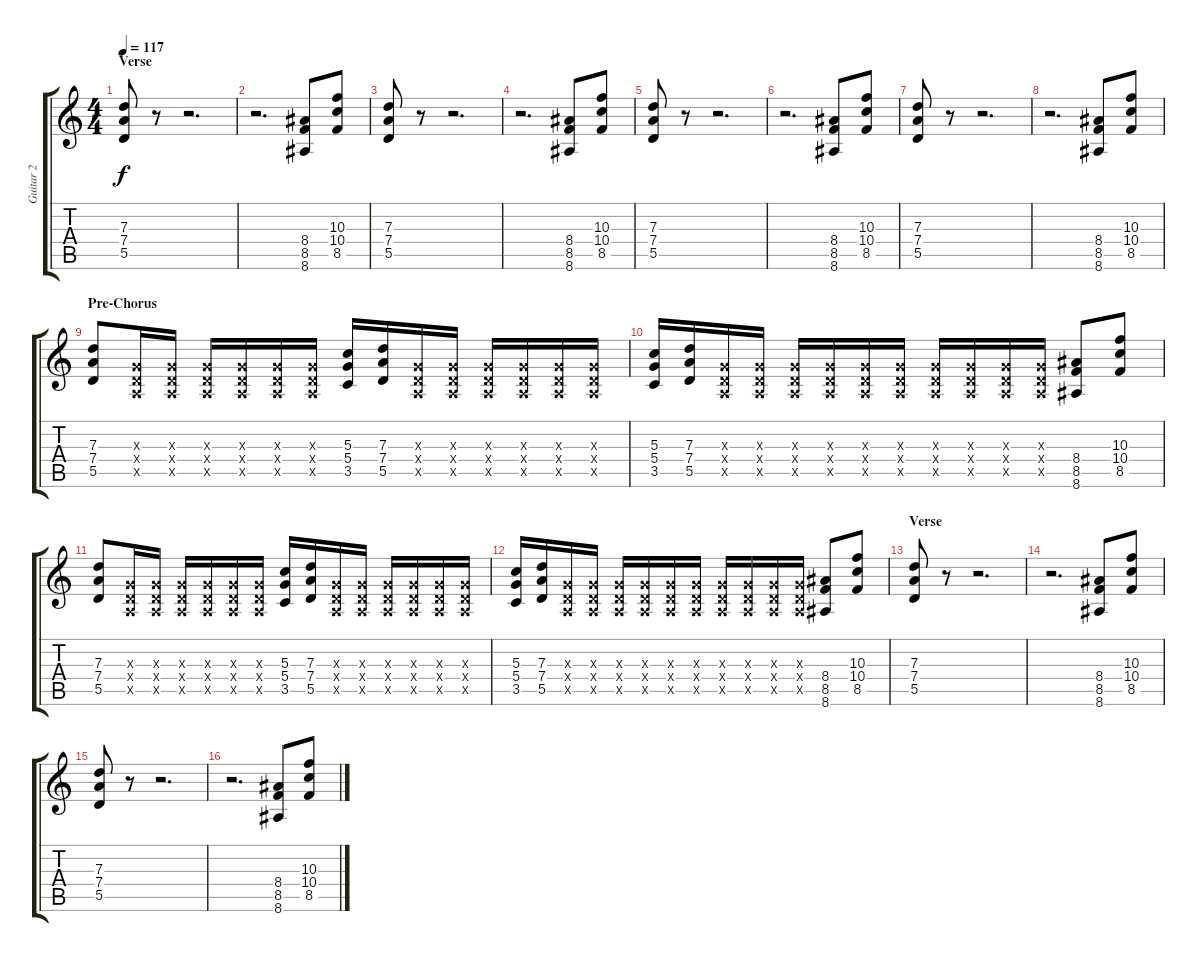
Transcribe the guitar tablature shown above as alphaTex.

\track ("Guitar 2" "Guitar 2") {instrument distortionguitar}
\staff {score tabs}
\tuning (E4 B3 G3 D3 A2 D2) {hide}
\ts (4 4)
\section ("" "Verse")
\tempo 117
\clef g2
\ks c
(7.3 7.4 5.5).8{dy f} r.8 r.2{d} |
r.2{d} (8.4 8.5 8.6).8 (10.3 10.4 8.5).8 |
(7.3 7.4 5.5).8 r.8 r.2{d} |
r.2{d} (8.4 8.5 8.6).8 (10.3 10.4 8.5).8 |
(7.3 7.4 5.5).8 r.8 r.2{d} |
r.2{d} (8.4 8.5 8.6).8 (10.3 10.4 8.5).8 |
(7.3 7.4 5.5).8 r.8 r.2{d} |
r.2{d} (8.4 8.5 8.6).8 (10.3 10.4 8.5).8 |
\section ("" "Pre-Chorus")
(7.3 7.4 5.5).8 (0.3{x} 0.4{x} 0.5{x}).16 (0.3{x} 0.4{x} 0.5{x}).16 (0.3{x} 0.4{x} 0.5{x}).16 (0.3{x} 0.4{x} 0.5{x}).16 (0.3{x} 0.4{x} 0.5{x}).16 (0.3{x} 0.4{x} 0.5{x}).16 (5.3 5.4 3.5).16 (7.3 7.4 5.5).16 (0.3{x} 0.4{x} 0.5{x}).16 (0.3{x} 0.4{x} 0.5{x}).16 (0.3{x} 0.4{x} 0.5{x}).16 (0.3{x} 0.4{x} 0.5{x}).16 (0.3{x} 0.4{x} 0.5{x}).16 (0.3{x} 0.4{x} 0.5{x}).16 |
(5.3 5.4 3.5).16 (7.3 7.4 5.5).16 (0.3{x} 0.4{x} 0.5{x}).16 (0.3{x} 0.4{x} 0.5{x}).16 (0.3{x} 0.4{x} 0.5{x}).16 (0.3{x} 0.4{x} 0.5{x}).16 (0.3{x} 0.4{x} 0.5{x}).16 (0.3{x} 0.4{x} 0.5{x}).16 (0.3{x} 0.4{x} 0.5{x}).16 (0.3{x} 0.4{x} 0.5{x}).16 (0.3{x} 0.4{x} 0.5{x}).16 (0.3{x} 0.4{x} 0.5{x}).16 (8.4 8.5 8.6).8 (10.3 10.4 8.5).8 |
(7.3 7.4 5.5).8 (0.3{x} 0.4{x} 0.5{x}).16 (0.3{x} 0.4{x} 0.5{x}).16 (0.3{x} 0.4{x} 0.5{x}).16 (0.3{x} 0.4{x} 0.5{x}).16 (0.3{x} 0.4{x} 0.5{x}).16 (0.3{x} 0.4{x} 0.5{x}).16 (5.3 5.4 3.5).16 (7.3 7.4 5.5).16 (0.3{x} 0.4{x} 0.5{x}).16 (0.3{x} 0.4{x} 0.5{x}).16 (0.3{x} 0.4{x} 0.5{x}).16 (0.3{x} 0.4{x} 0.5{x}).16 (0.3{x} 0.4{x} 0.5{x}).16 (0.3{x} 0.4{x} 0.5{x}).16 |
(5.3 5.4 3.5).16 (7.3 7.4 5.5).16 (0.3{x} 0.4{x} 0.5{x}).16 (0.3{x} 0.4{x} 0.5{x}).16 (0.3{x} 0.4{x} 0.5{x}).16 (0.3{x} 0.4{x} 0.5{x}).16 (0.3{x} 0.4{x} 0.5{x}).16 (0.3{x} 0.4{x} 0.5{x}).16 (0.3{x} 0.4{x} 0.5{x}).16 (0.3{x} 0.4{x} 0.5{x}).16 (0.3{x} 0.4{x} 0.5{x}).16 (0.3{x} 0.4{x} 0.5{x}).16 (8.4 8.5 8.6).8 (10.3 10.4 8.5).8 |
\section ("" "Verse")
(7.3 7.4 5.5).8 r.8 r.2{d} |
r.2{d} (8.4 8.5 8.6).8 (10.3 10.4 8.5).8 |
(7.3 7.4 5.5).8 r.8 r.2{d} |
r.2{d} (8.4 8.5 8.6).8 (10.3 10.4 8.5).8
